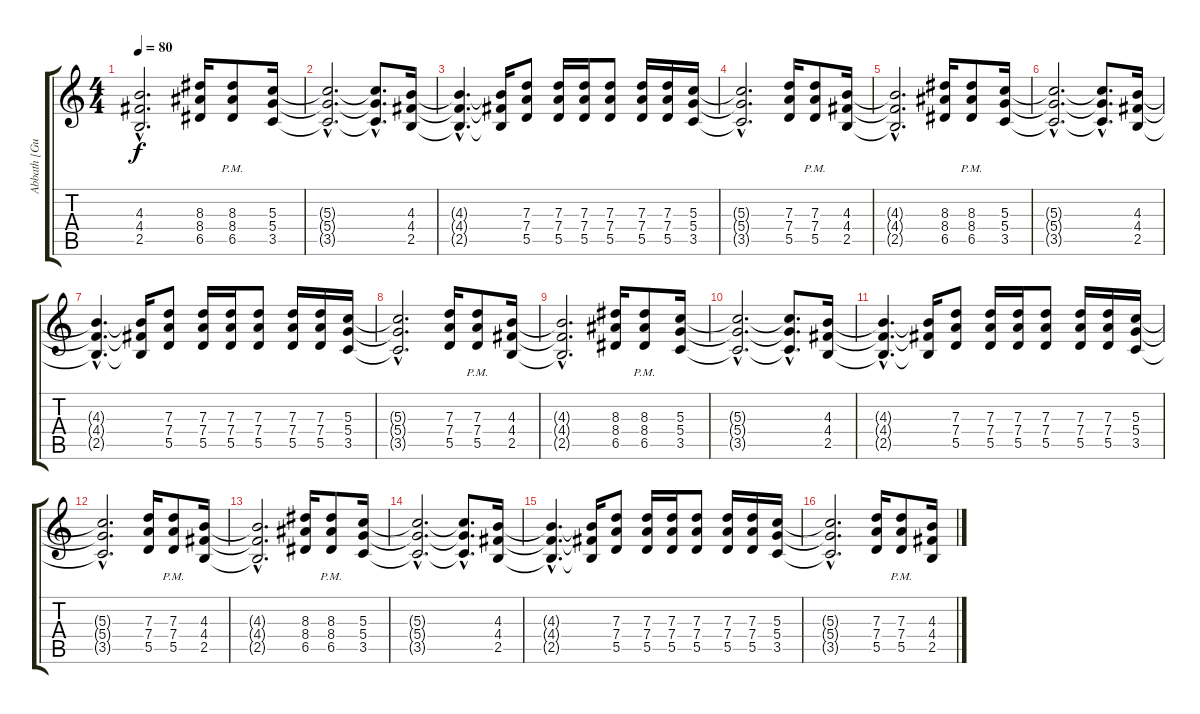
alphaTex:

\track ("Abbath [Guitar]" "Abbath [Gu") {instrument distortionguitar}
\staff {score tabs}
\tuning (E4 B3 G3 D3 A2 E2) {hide}
\ts (4 4)
\tempo 80
\clef g2
\ks c
(4.3{hac t} 4.4{hac t} 2.5{hac t}).2{d dy f} (8.3 8.4 6.5).16 (8.3{pm} 8.4{pm} 6.5{pm}).8 (5.3 5.4 3.5).16 |
(5.3{hac t} 5.4{hac t} 3.5{hac t}).2{d} (5.3{hac t} 5.4{hac t} 3.5{hac t}).8{d} (4.3 4.4 2.5).16 |
(4.3{hac t} 4.4{hac t} 2.5{hac t}).4{d} (4.3{t} 4.4{t} 2.5{t}).16 (7.3 7.4 5.5).8 (7.3 7.4 5.5).16 (7.3 7.4 5.5).16 (7.3 7.4 5.5).8 (7.3 7.4 5.5).16 (7.3 7.4 5.5).16 (5.3 5.4 3.5).16 |
(5.3{hac t} 5.4{hac t} 3.5{hac t}).2{d} (7.3 7.4 5.5).16 (7.3{pm} 7.4{pm} 5.5{pm}).8 (4.3 4.4 2.5).16 |
(4.3{hac t} 4.4{hac t} 2.5{hac t}).2{d} (8.3 8.4 6.5).16 (8.3{pm} 8.4{pm} 6.5{pm}).8 (5.3 5.4 3.5).16 |
(5.3{hac t} 5.4{hac t} 3.5{hac t}).2{d} (5.3{hac t} 5.4{hac t} 3.5{hac t}).8{d} (4.3 4.4 2.5).16 |
(4.3{hac t} 4.4{hac t} 2.5{hac t}).4{d} (4.3{t} 4.4{t} 2.5{t}).16 (7.3 7.4 5.5).8 (7.3 7.4 5.5).16 (7.3 7.4 5.5).16 (7.3 7.4 5.5).8 (7.3 7.4 5.5).16 (7.3 7.4 5.5).16 (5.3 5.4 3.5).16 |
(5.3{hac t} 5.4{hac t} 3.5{hac t}).2{d} (7.3 7.4 5.5).16 (7.3{pm} 7.4{pm} 5.5{pm}).8 (4.3 4.4 2.5).16 |
(4.3{hac t} 4.4{hac t} 2.5{hac t}).2{d} (8.3 8.4 6.5).16 (8.3{pm} 8.4{pm} 6.5{pm}).8 (5.3 5.4 3.5).16 |
(5.3{hac t} 5.4{hac t} 3.5{hac t}).2{d} (5.3{hac t} 5.4{hac t} 3.5{hac t}).8{d} (4.3 4.4 2.5).16 |
(4.3{hac t} 4.4{hac t} 2.5{hac t}).4{d} (4.3{t} 4.4{t} 2.5{t}).16 (7.3 7.4 5.5).8 (7.3 7.4 5.5).16 (7.3 7.4 5.5).16 (7.3 7.4 5.5).8 (7.3 7.4 5.5).16 (7.3 7.4 5.5).16 (5.3 5.4 3.5).16 |
(5.3{hac t} 5.4{hac t} 3.5{hac t}).2{d} (7.3 7.4 5.5).16 (7.3{pm} 7.4{pm} 5.5{pm}).8 (4.3 4.4 2.5).16 |
(4.3{hac t} 4.4{hac t} 2.5{hac t}).2{d} (8.3 8.4 6.5).16 (8.3{pm} 8.4{pm} 6.5{pm}).8 (5.3 5.4 3.5).16 |
(5.3{hac t} 5.4{hac t} 3.5{hac t}).2{d} (5.3{hac t} 5.4{hac t} 3.5{hac t}).8{d} (4.3 4.4 2.5).16 |
(4.3{hac t} 4.4{hac t} 2.5{hac t}).4{d} (4.3{t} 4.4{t} 2.5{t}).16 (7.3 7.4 5.5).8 (7.3 7.4 5.5).16 (7.3 7.4 5.5).16 (7.3 7.4 5.5).8 (7.3 7.4 5.5).16 (7.3 7.4 5.5).16 (5.3 5.4 3.5).16 |
(5.3{hac t} 5.4{hac t} 3.5{hac t}).2{d} (7.3 7.4 5.5).16 (7.3{pm} 7.4{pm} 5.5{pm}).8 (4.3 4.4 2.5).16
